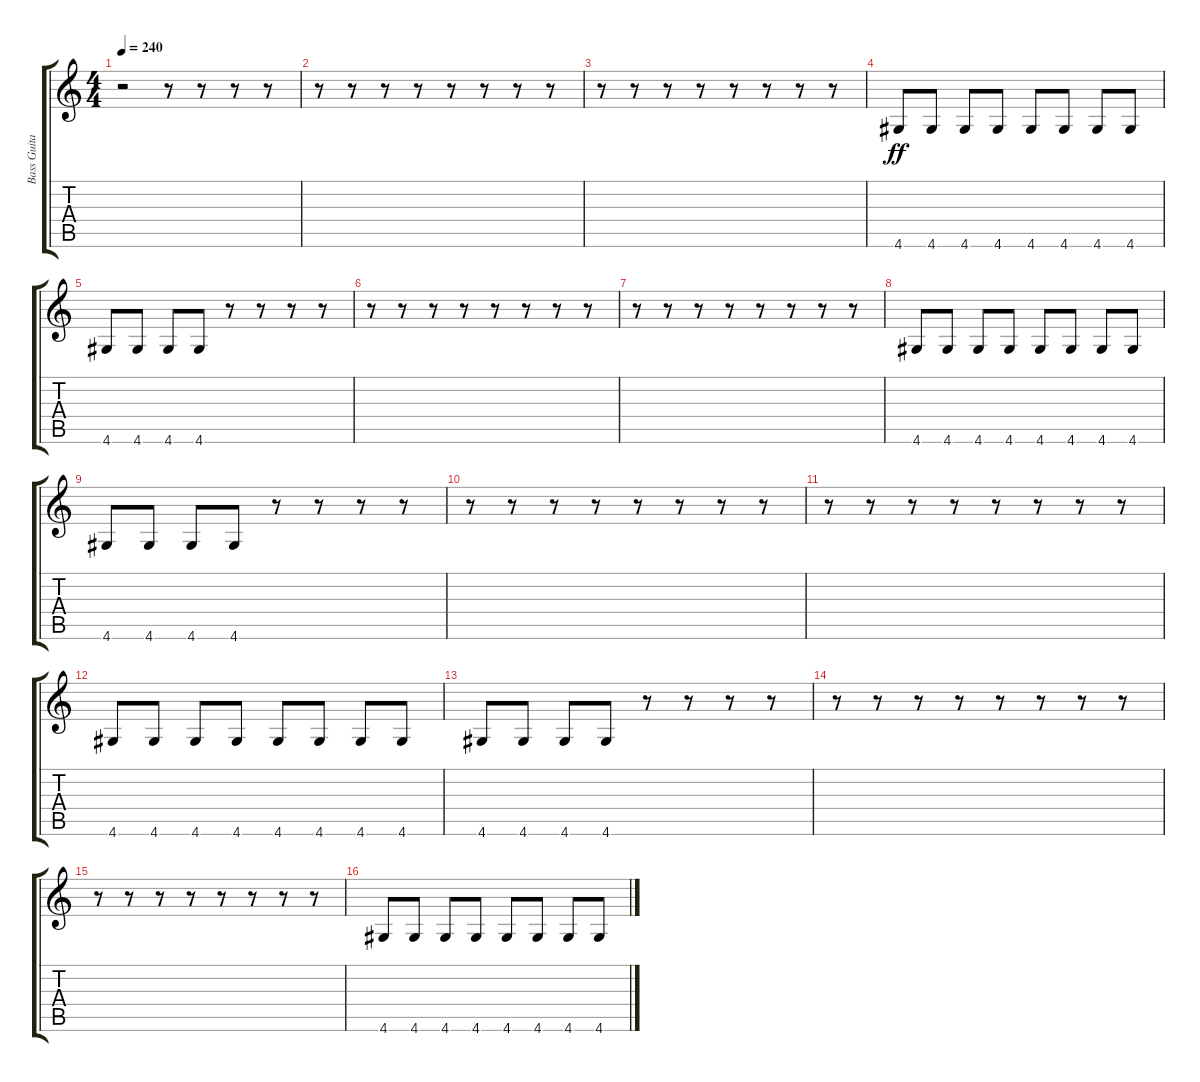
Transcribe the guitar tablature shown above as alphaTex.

\track ("Bass Guitar" "Bass Guita") {instrument electricbassfinger}
\staff {score tabs}
\tuning (E4 B3 G3 D3 A2 E2) {hide}
\ts (4 4)
\tempo 240
\clef g2
\ks c
r.2{dy f} r.8 r.8 r.8 r.8 |
r.8 r.8 r.8 r.8 r.8 r.8 r.8 r.8 |
r.8 r.8 r.8 r.8 r.8 r.8 r.8 r.8 |
4.6.8{dy ff} 4.6.8 4.6.8 4.6.8 4.6.8 4.6.8 4.6.8 4.6.8 |
4.6.8 4.6.8 4.6.8 4.6.8 r.8 r.8 r.8 r.8 |
r.8 r.8 r.8 r.8 r.8 r.8 r.8 r.8 |
r.8 r.8 r.8 r.8 r.8 r.8 r.8 r.8 |
4.6.8 4.6.8 4.6.8 4.6.8 4.6.8 4.6.8 4.6.8 4.6.8 |
4.6.8 4.6.8 4.6.8 4.6.8 r.8 r.8 r.8 r.8 |
r.8 r.8 r.8 r.8 r.8 r.8 r.8 r.8 |
r.8 r.8 r.8 r.8 r.8 r.8 r.8 r.8 |
4.6.8 4.6.8 4.6.8 4.6.8 4.6.8 4.6.8 4.6.8 4.6.8 |
4.6.8 4.6.8 4.6.8 4.6.8 r.8 r.8 r.8 r.8 |
r.8 r.8 r.8 r.8 r.8 r.8 r.8 r.8 |
r.8 r.8 r.8 r.8 r.8 r.8 r.8 r.8 |
4.6.8 4.6.8 4.6.8 4.6.8 4.6.8 4.6.8 4.6.8 4.6.8
